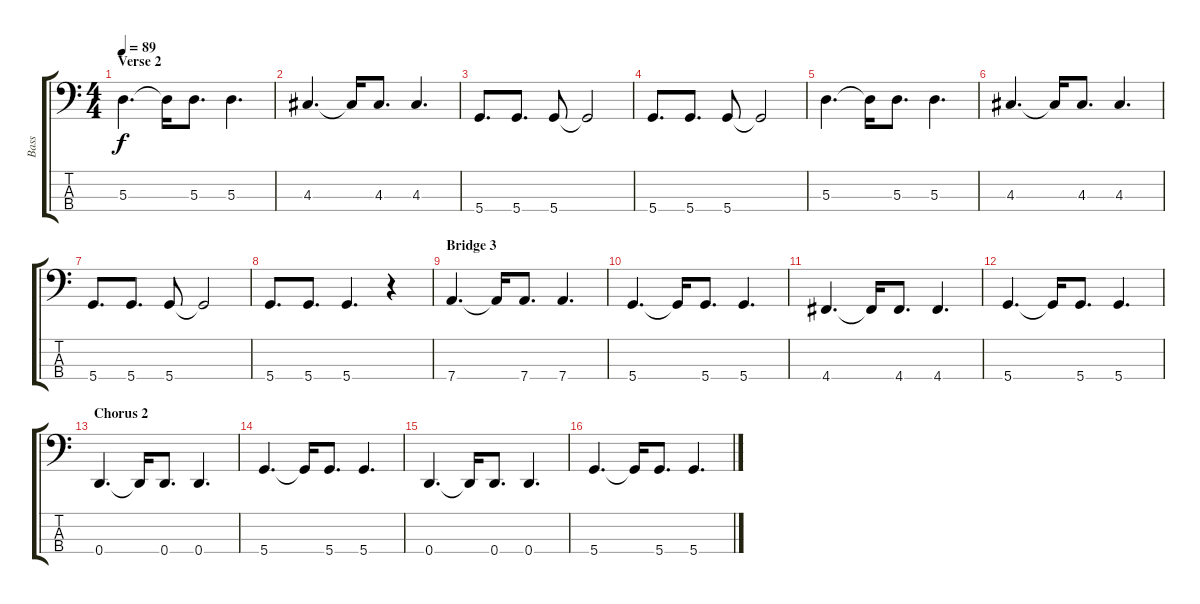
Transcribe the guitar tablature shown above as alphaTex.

\track ("Bass" "Bass") {instrument electricbassfinger}
\staff {score tabs}
\tuning (G2 D2 A1 D1) {hide}
\ts (4 4)
\section ("" "Verse 2")
\tempo 89
\clef f4
\ks c
5.3.4{d dy f} 5.3{t}.16 5.3.8{d} 5.3.4{d} |
4.3.4{d} 4.3{t}.16 4.3.8{d} 4.3.4{d} |
5.4.8{d} 5.4.8{d} 5.4.8 5.4{t}.2 |
5.4.8{d} 5.4.8{d} 5.4.8 5.4{t}.2 |
5.3.4{d} 5.3{t}.16 5.3.8{d} 5.3.4{d} |
4.3.4{d} 4.3{t}.16 4.3.8{d} 4.3.4{d} |
5.4.8{d} 5.4.8{d} 5.4.8 5.4{t}.2 |
5.4.8{d} 5.4.8{d} 5.4.4{d} r.4 |
\section ("" "Bridge 3")
7.4.4{d} 7.4{t}.16 7.4.8{d} 7.4.4{d} |
5.4.4{d} 5.4{t}.16 5.4.8{d} 5.4.4{d} |
4.4.4{d} 4.4{t}.16 4.4.8{d} 4.4.4{d} |
5.4.4{d} 5.4{t}.16 5.4.8{d} 5.4.4{d} |
\section ("" "Chorus 2")
0.4.4{d} 0.4{t}.16 0.4.8{d} 0.4.4{d} |
5.4.4{d} 5.4{t}.16 5.4.8{d} 5.4.4{d} |
0.4.4{d} 0.4{t}.16 0.4.8{d} 0.4.4{d} |
5.4.4{d} 5.4{t}.16 5.4.8{d} 5.4.4{d}
